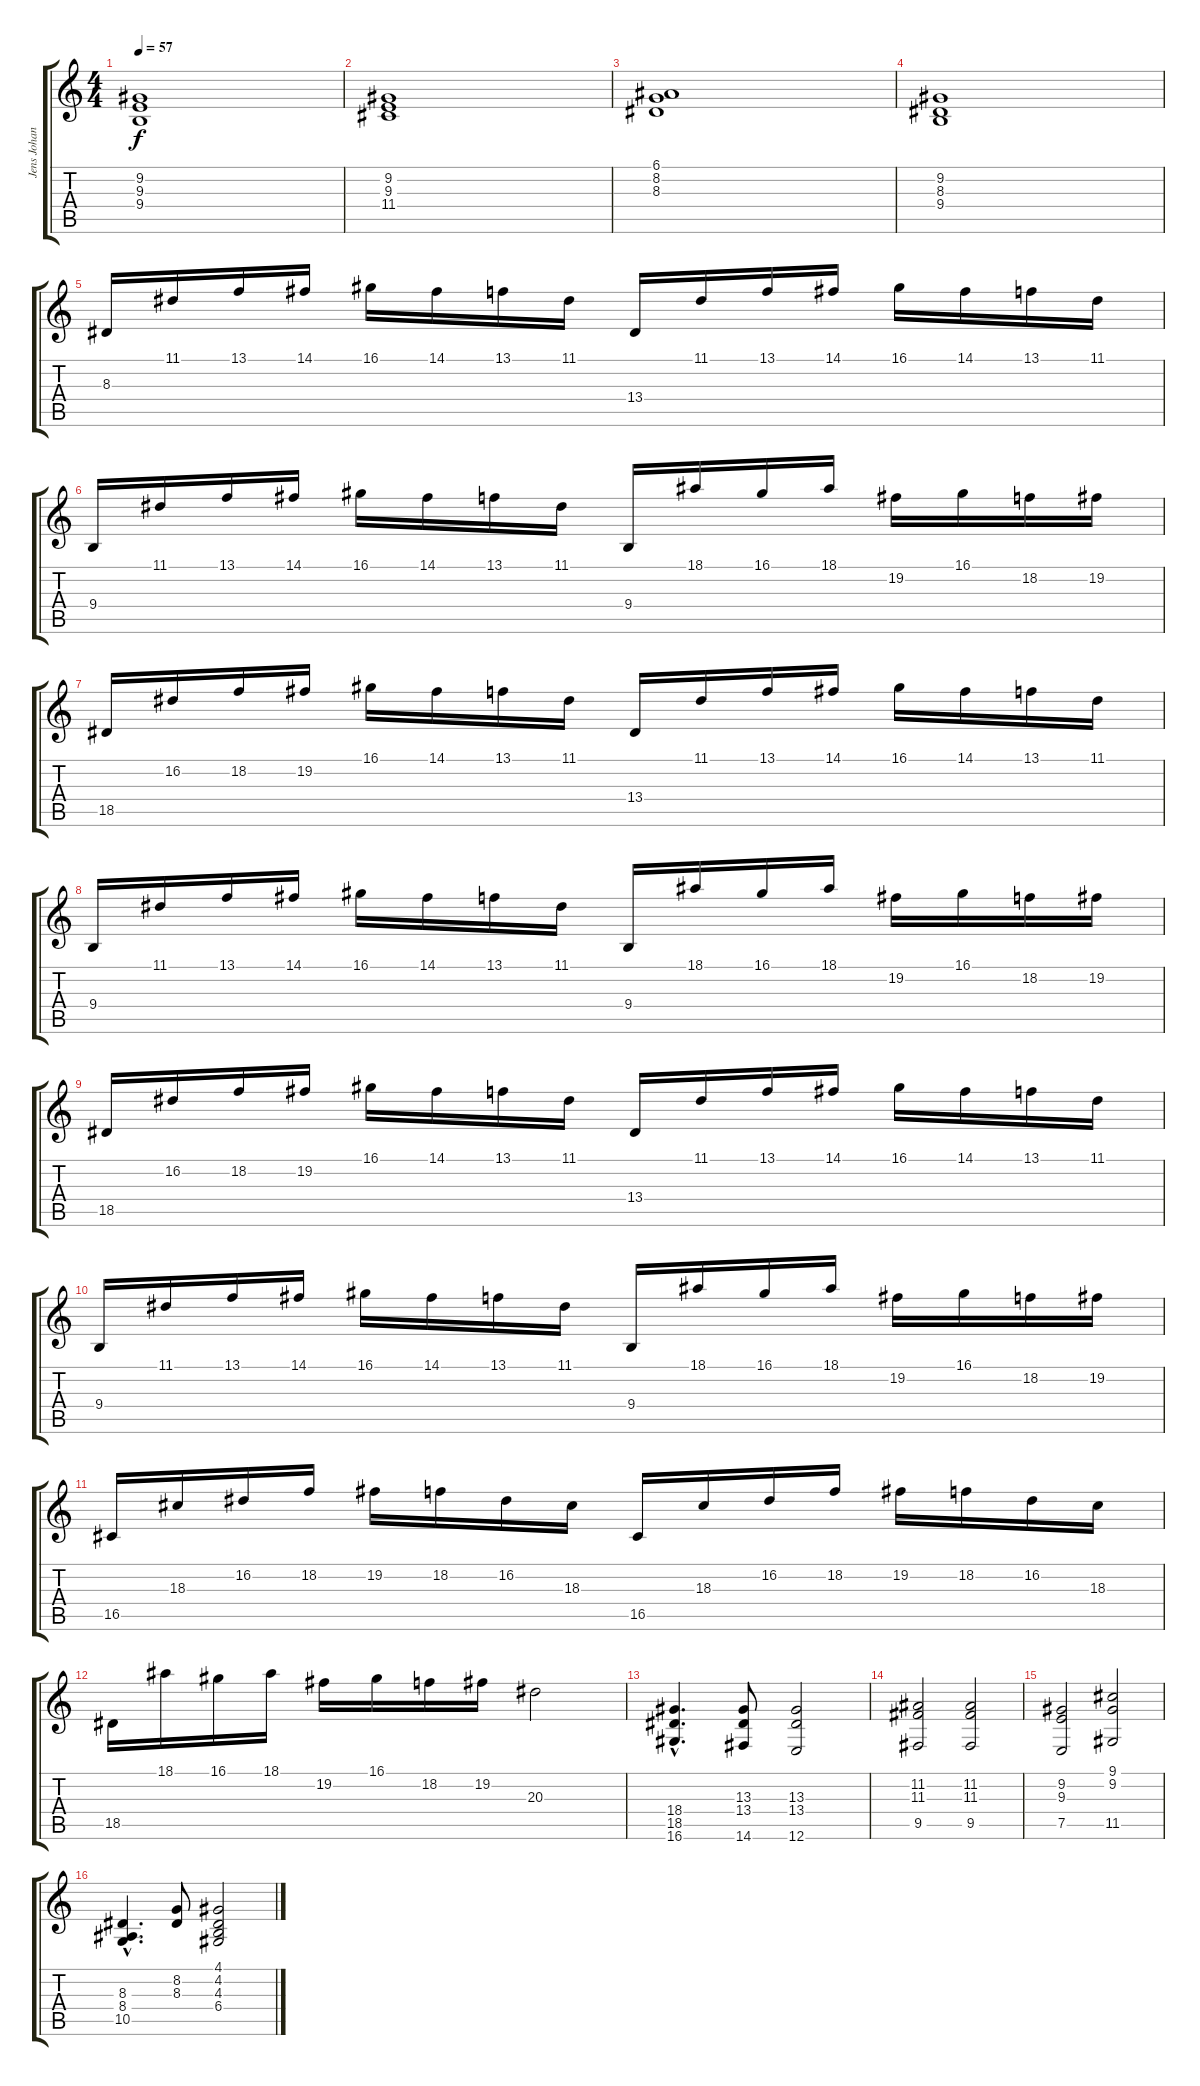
\track ("Jens Johansson" "Jens Johan") {instrument orchestralharp}
\staff {score tabs}
\tuning (E4 B3 G3 D3 A2 E2) {hide}
\ts (4 4)
\tempo 57
\clef g2
\ks c
(9.2 9.3 9.4).1{dy f} |
(9.2 9.3 11.4).1 |
(6.1 8.2 8.3).1 |
(9.2 8.3 9.4).1 |
8.3.16 11.1.16 13.1.16 14.1.16 16.1.16 14.1.16 13.1.16 11.1.16 13.4.16 11.1.16 13.1.16 14.1.16 16.1.16 14.1.16 13.1.16 11.1.16 |
9.4.16 11.1.16 13.1.16 14.1.16 16.1.16 14.1.16 13.1.16 11.1.16 9.4.16 18.1.16 16.1.16 18.1.16 19.2.16 16.1.16 18.2.16 19.2.16 |
18.5.16 16.2.16 18.2.16 19.2.16 16.1.16 14.1.16 13.1.16 11.1.16 13.4.16 11.1.16 13.1.16 14.1.16 16.1.16 14.1.16 13.1.16 11.1.16 |
9.4.16 11.1.16 13.1.16 14.1.16 16.1.16 14.1.16 13.1.16 11.1.16 9.4.16 18.1.16 16.1.16 18.1.16 19.2.16 16.1.16 18.2.16 19.2.16 |
18.5.16 16.2.16 18.2.16 19.2.16 16.1.16 14.1.16 13.1.16 11.1.16 13.4.16 11.1.16 13.1.16 14.1.16 16.1.16 14.1.16 13.1.16 11.1.16 |
9.4.16 11.1.16 13.1.16 14.1.16 16.1.16 14.1.16 13.1.16 11.1.16 9.4.16 18.1.16 16.1.16 18.1.16 19.2.16 16.1.16 18.2.16 19.2.16 |
16.5.16 18.3.16 16.2.16 18.2.16 19.2.16 18.2.16 16.2.16 18.3.16 16.5.16 18.3.16 16.2.16 18.2.16 19.2.16 18.2.16 16.2.16 18.3.16 |
18.5.16 18.1.16 16.1.16 18.1.16 19.2.16 16.1.16 18.2.16 19.2.16 20.3.2 |
(18.4{hac} 18.5{hac} 16.6{hac}).4{d} (13.3 13.4 14.6).8 (13.3 13.4 12.6).2 |
(11.2 11.3 9.5).2 (11.2 11.3 9.5).2 |
(9.2 9.3 7.5).2 (9.1 9.2 11.5).2 |
(8.3{hac} 8.4{hac} 10.5{hac}).4{d} (8.2 8.3).8 (4.1 4.2 4.3 6.4).2
